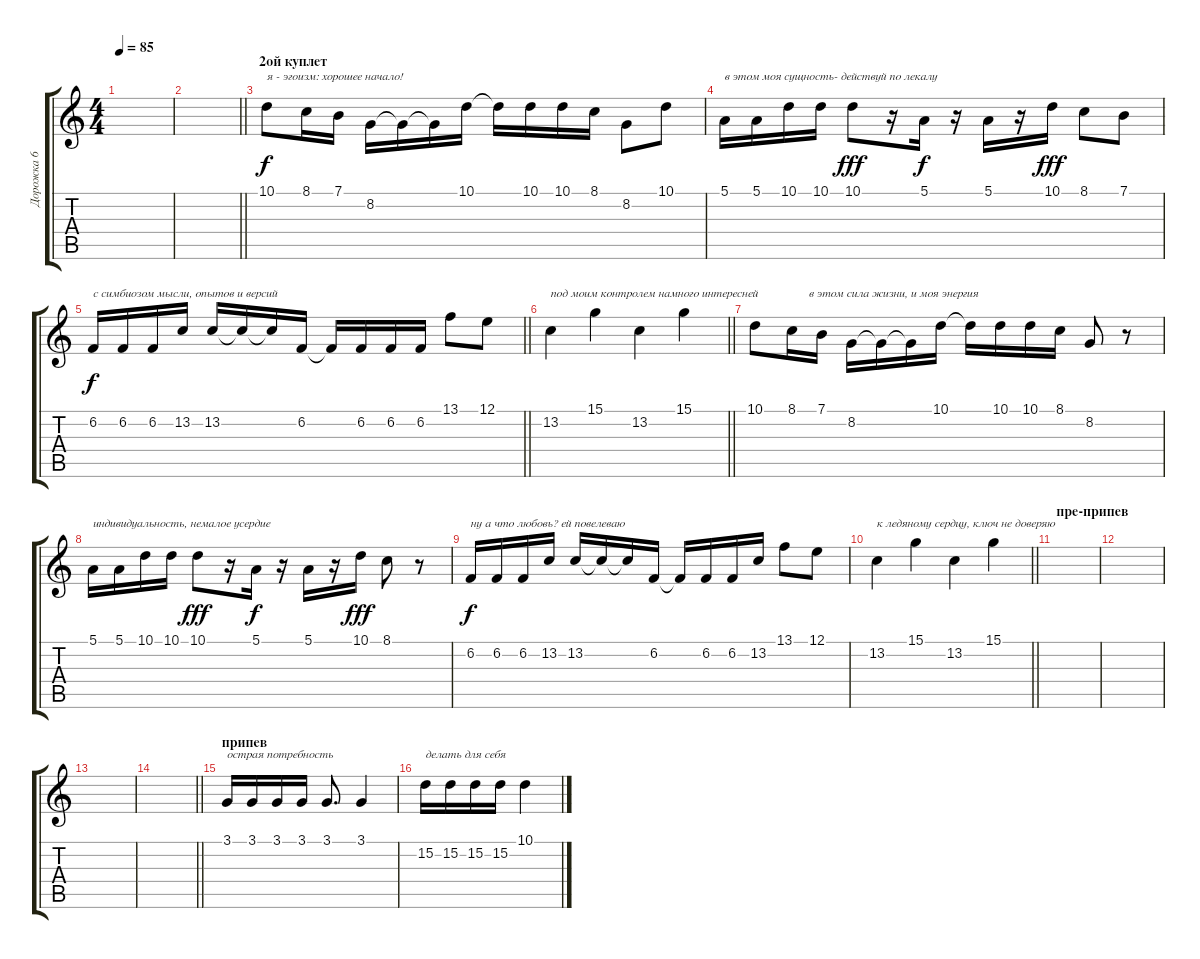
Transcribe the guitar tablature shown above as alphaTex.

\track ("Дорожка 6" "Дорожка 6") {instrument tenorsax}
\staff {score tabs}
\tuning (E4 B3 G3 D3 A2 E2) {hide}
\ts (4 4)
\tempo 85
\clef g2
\ks c
|
\barLineRight lightlight
|
\section ("" "2ой куплет")
10.1.8{txt "я - эгоизм: хорошее начало!"} 8.1.16 7.1.16 8.2.16 8.2{t}.16 8.2{t}.16 10.1.16 10.1{t}.16 10.1.16 10.1.16 8.1.16 8.2.8 10.1.8 |
5.1.16{txt "в этом моя сущность- действуй по лекалу"} 5.1.16 10.1.16 10.1.16 10.1.8{dy fff} r.16 5.1.16{dy f} r.16 5.1.16 r.16 10.1.16{dy fff} 8.1.8 7.1.8 |
\barLineRight lightlight
6.2.16{txt "с симбиозом мысли, опытов и версий" dy f} 6.2.16 6.2.16 13.2.16 13.2.16 13.2{t}.16 13.2{t}.16 6.2.16 6.2{t}.16 6.2.16 6.2.16 6.2.16 13.1.8 12.1.8 |
\barLineRight lightlight
13.2.4{txt "под моим контролем намного интересней"} 15.1.4 13.2.4 15.1.4 |
10.1.8{txt "                  в этом сила жизни, и моя энергия"} 8.1.16 7.1.16 8.2.16 8.2{t}.16 8.2{t}.16 10.1.16 10.1{t}.16 10.1.16 10.1.16 8.1.16 8.2.8 r.8 |
5.1.16{txt "индивидуальность, немалое усердие"} 5.1.16 10.1.16 10.1.16 10.1.8{dy fff} r.16 5.1.16{dy f} r.16 5.1.16 r.16 10.1.16{dy fff} 8.1.8 r.8 |
6.2.16{txt "ну а что любовь? ей повелеваю" dy f} 6.2.16 6.2.16 13.2.16 13.2.16 13.2{t}.16 13.2{t}.16 6.2.16 6.2{t}.16 6.2.16 6.2.16 13.2.16 13.1.8 12.1.8 |
\barLineRight lightlight
13.2.4{txt "к ледяному сердцу, ключ не доверяю"} 15.1.4 13.2.4 15.1.4 |
\section ("" "пре-припев")
|
|
|
\barLineRight lightlight
|
\section ("" "припев")
3.1.16{txt "острая потребность "} 3.1.16 3.1.16 3.1.16 3.1.8{d} 3.1.4 |
15.2.16{txt "делать для себя"} 15.2.16 15.2.16 15.2.16 10.1.4
